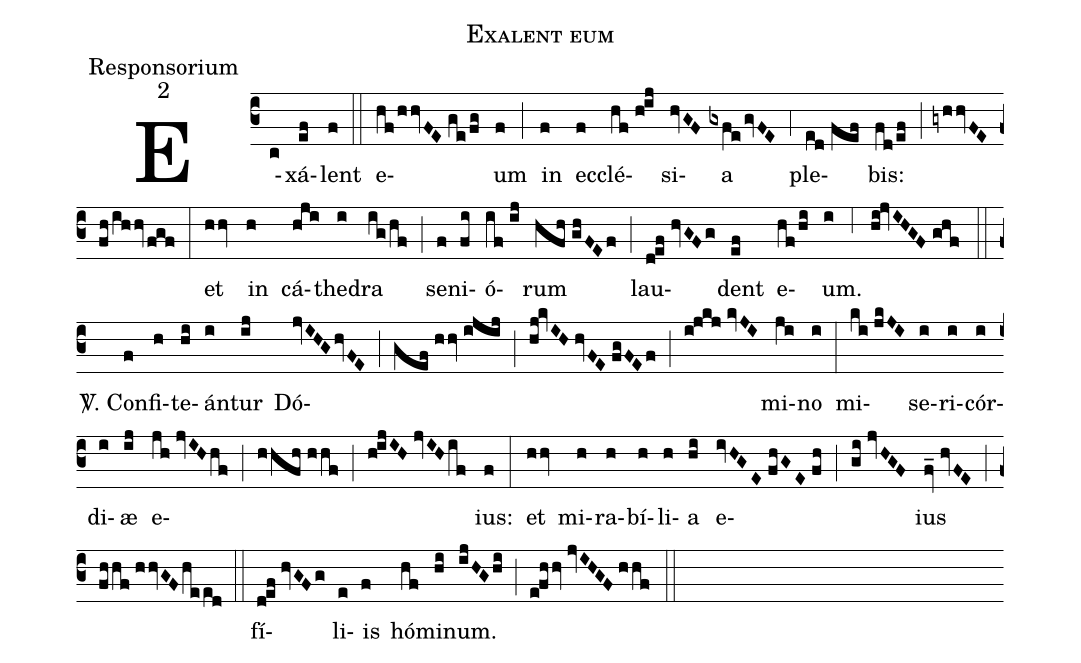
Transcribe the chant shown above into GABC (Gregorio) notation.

name:Exalent eum;
office-part:Responsorium;
mode:2;
%%
(c3) E(c)xá(ef)lent(f) (::)
e(hf/hhvFE//ge/fg)um(f) (;) in(f) ec(f)clé(hf//h!ij)si(hvGF)a(gxfe/gvFE) (,4) ple(ed//fef)bis:(fd/ef) (;) (gyhhvFE//fh/ihhv/fgf) (:)
et(hhv) in(h) cá(hji)the(i)dra(ig/hf) (;) se(f)ni(fi)ó(if//ij)rum(hfh//ghFEf) (;) lau(d!ef//hvGFg)dent(ef) e(hf/hi)um.(i) (,6) (hi!jvIHGF//ghf) (::)

<sp>V/</sp>. Con(f)fi(h)te(hi)án(i)tur(ij) Dó(jvIHG/hvFE)(;)(gef//hhv//ijij)(;)(hj!kvIH//hvFE//fgFEf)(;)(i!jkj//kvJI)mi(ji)no(i) (:)
mi(ki//jkJI)se(i)ri(i)cór(i)di(i)æ(ij) e(jh//jvIH/hf)(;)(hhfh//hhf)(;)(h!ijIH//jvIH/if)ius:(f) (:)
et(hhv) mi(h)ra(h)bí(h)li(h)a(hi) e(ivHGE//fhGE//fh)(;)(gi//jvHGF)ius(fv_//hvFE) (;) (fhhf//hhvGF/heed) (::)
fí(d!ef//hvGFg)li(e)is(f) hó(hf)mi(hi)num.(ijHGhi) (;) (e!fhhv//jvIHGF//hhf) (::)
